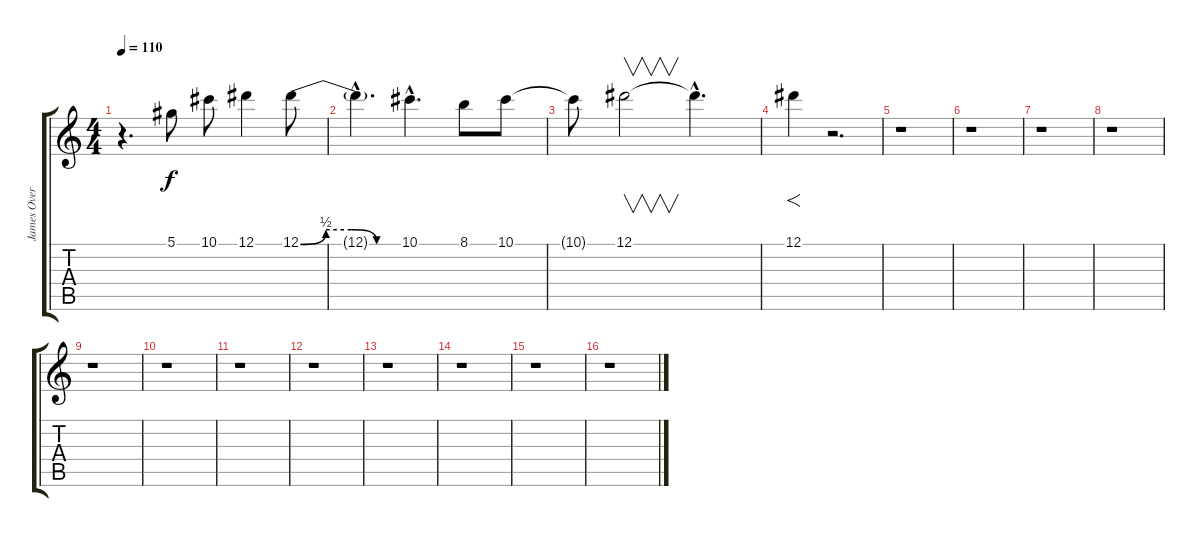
\track ("James Overdubs" "James Over") {instrument overdrivenguitar}
\staff {score tabs}
\tuning (Eb4 Bb3 Gb3 Db3 Ab2 Db2) {hide}
\ts (4 4)
\tempo 110
\clef g2
\ks c
r.4{d dy f} 5.1.8 10.1.8 12.1.4 12.1{be (custom 0 0 15 2 30 2 45 0 60 0)}.8 |
12.1{hac t}.4{d} 10.1{hac}.4{d} 8.1.8 10.1.8 |
10.1{t}.8 12.1.2{v} 12.1{hac t}.4{d} |
12.1.4{f} r.2{d} |
r.1 |
r.1 |
r.1 |
r.1 |
r.1 |
r.1 |
r.1 |
r.1 |
r.1 |
r.1 |
r.1 |
r.1
